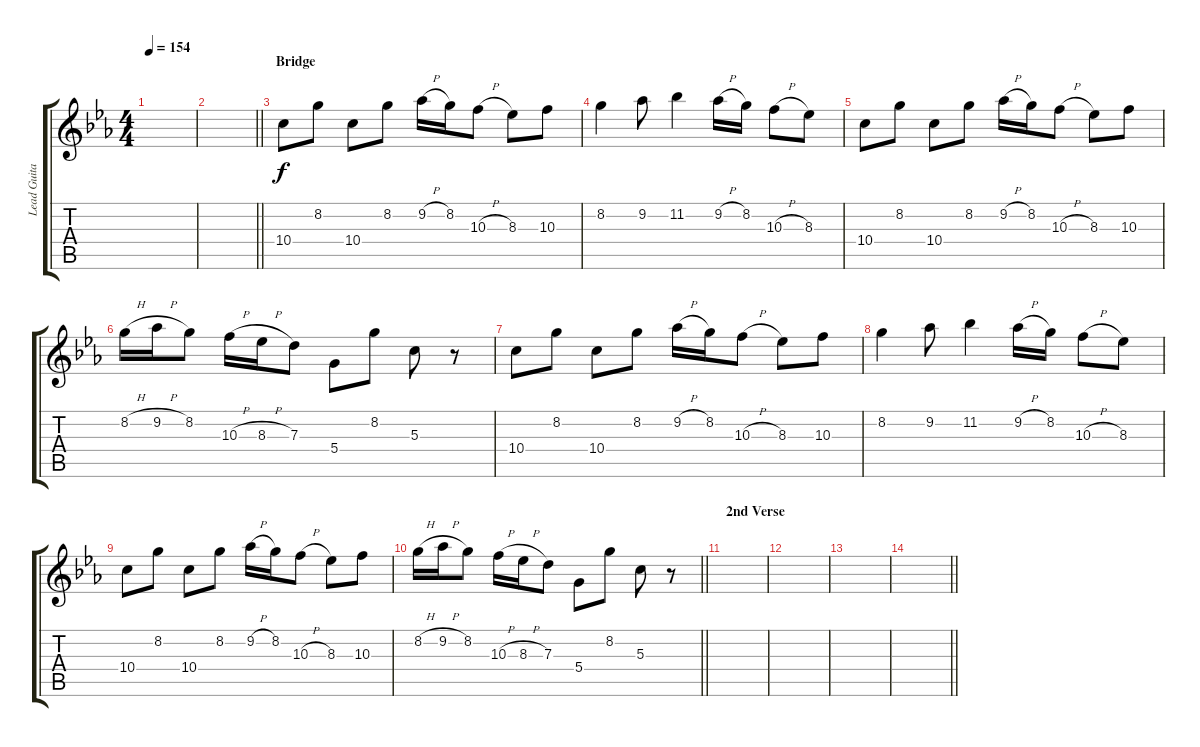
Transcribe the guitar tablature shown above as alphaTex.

\track ("Lead Guitar" "Lead Guita") {instrument distortionguitar}
\staff {score tabs}
\tuning (E4 B3 G3 D3 A2 E2) {hide}
\ts (4 4)
\tempo 154
\clef g2
\ks cminor
|
\barLineRight lightlight
|
\section ("" "Bridge")
10.4.8 8.2.8 10.4.8 8.2.8 9.2{h}.16 8.2.16 10.3{h}.8 8.3.8 10.3.8 |
8.2.4 9.2.8 11.2.4 9.2{h}.16 8.2.16 10.3{h}.8 8.3.8 |
10.4.8 8.2.8 10.4.8 8.2.8 9.2{h}.16 8.2.16 10.3{h}.8 8.3.8 10.3.8 |
8.2{h}.16 9.2{h}.16 8.2.8 10.3{h}.16 8.3{h}.16 7.3.8 5.4.8 8.2.8 5.3.8 r.8 |
10.4.8 8.2.8 10.4.8 8.2.8 9.2{h}.16 8.2.16 10.3{h}.8 8.3.8 10.3.8 |
8.2.4 9.2.8 11.2.4 9.2{h}.16 8.2.16 10.3{h}.8 8.3.8 |
10.4.8 8.2.8 10.4.8 8.2.8 9.2{h}.16 8.2.16 10.3{h}.8 8.3.8 10.3.8 |
\barLineRight lightlight
8.2{h}.16 9.2{h}.16 8.2.8 10.3{h}.16 8.3{h}.16 7.3.8 5.4.8 8.2.8 5.3.8 r.8 |
\section ("" "2nd Verse")
|
|
|
\barLineRight lightlight
